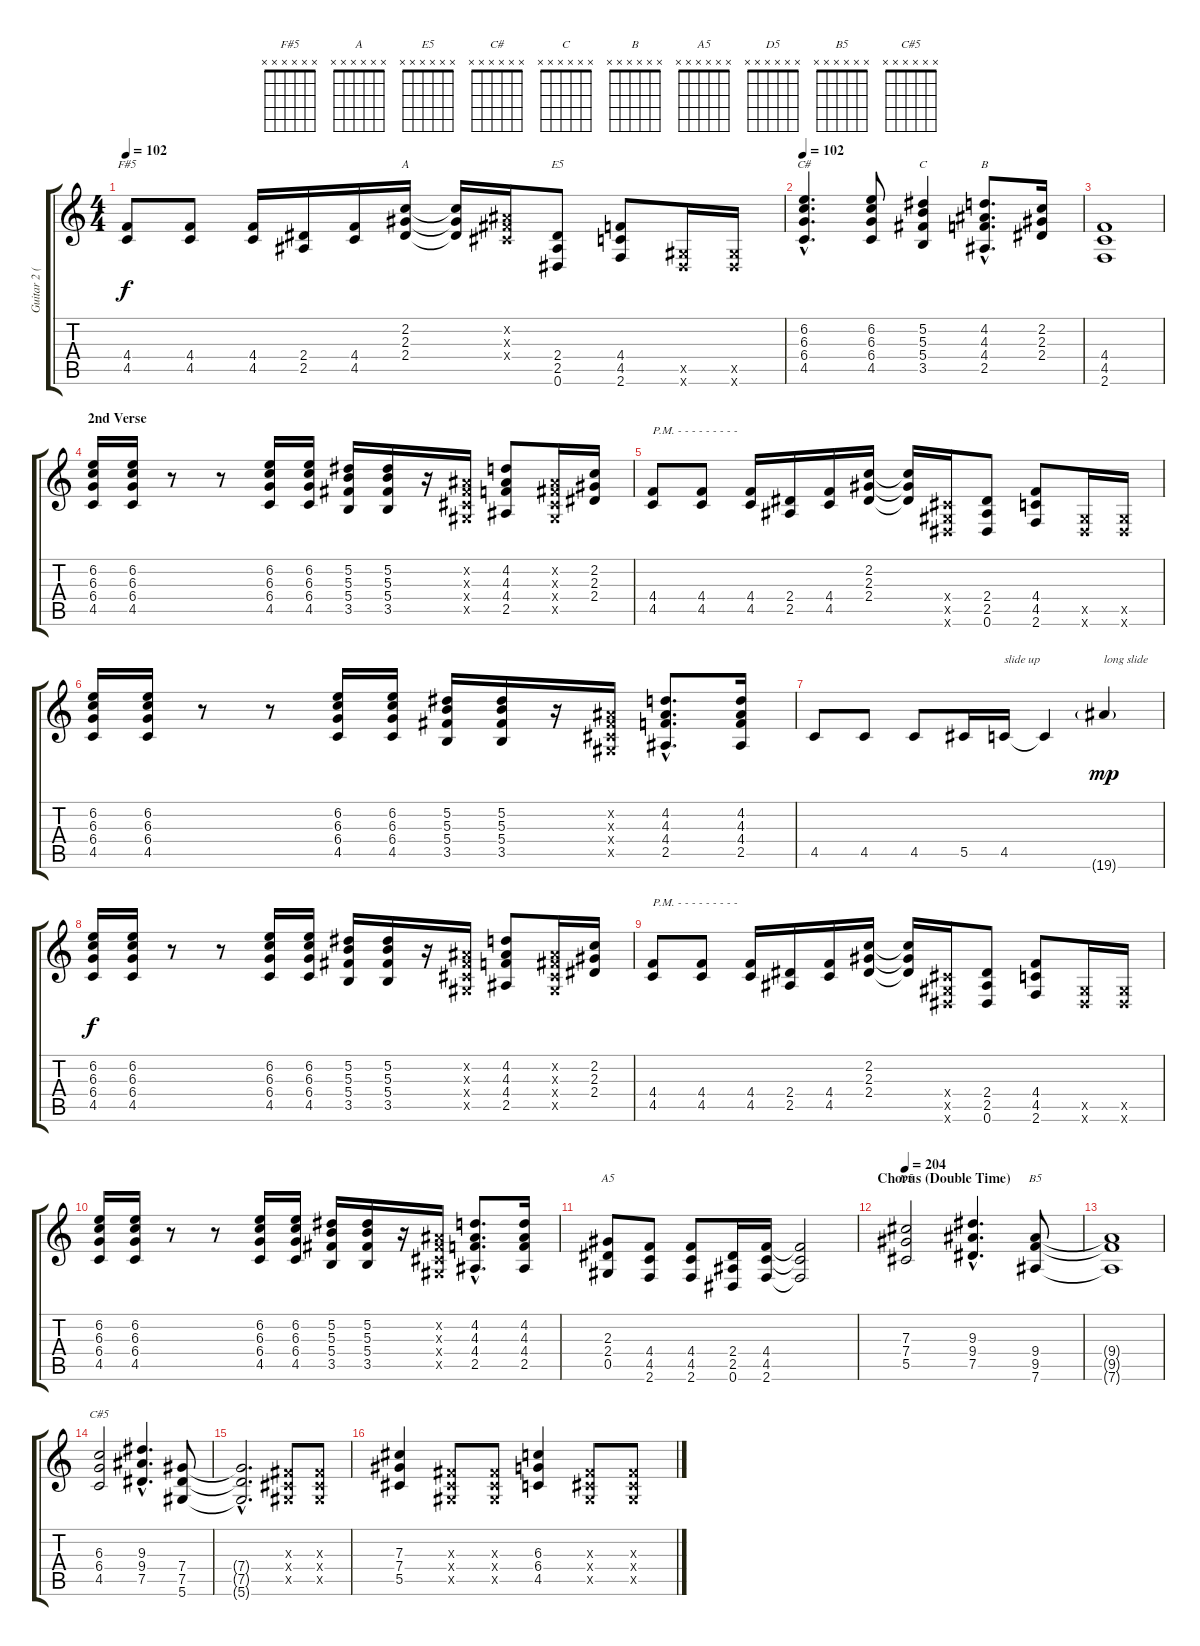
\track ("Guitar 2 (Izzy)" "Guitar 2 (") {instrument overdrivenguitar}
\staff {score tabs}
\tuning (Eb4 Bb3 Gb3 Db3 Ab2 Eb2) {hide}
\chord ("F#5" x x x x x x)
\chord ("A" x x x x x x)
\chord ("E5" x x x x x x)
\chord ("C#" x x x x x x)
\chord ("C" x x x x x x)
\chord ("B" x x x x x x)
\chord ("A5" x x x x x x)
\chord ("D5" x x x x x x)
\chord ("B5" x x x x x x)
\chord ("C#5" x x x x x x)
\ts (4 4)
\tempo 102
\clef g2
\ks c
(4.4 4.5).8{ch "F#5" dy f} (4.4 4.5).8 (4.4 4.5).16 (2.4 2.5).16 (4.4 4.5).16 (2.2 2.3 2.4).16{ch "A"} (2.2{t} 2.3{t} 2.4{t}).16 (0.2{x} 0.3{x} 0.4{x}).16 (2.4 2.5 0.6).8{ch "E5"} (4.4 4.5 2.6).8 (0.5{x} 0.6{x}).16 (0.5{x} 0.6{x}).16 |
\tempo 102
(6.2{hac} 6.3{hac} 6.4{hac} 4.5{hac}).4{d ch "C#"} (6.2 6.3 6.4 4.5).8 (5.2 5.3 5.4 3.5).4{ch "C"} (4.2{hac} 4.3{hac} 4.4{hac} 2.5{hac}).8{d ch "B"} (2.2 2.3 2.4).16 |
(4.4 4.5 2.6).1 |
\section ("" "2nd Verse")
(6.2 6.3 6.4 4.5).16 (6.2 6.3 6.4 4.5).16 r.8 r.8 (6.2 6.3 6.4 4.5).16 (6.2 6.3 6.4 4.5).16 (5.2 5.3 5.4 3.5).16 (5.2 5.3 5.4 3.5).16 r.16 (0.2{x} 0.3{x} 0.4{x} 0.5{x}).16 (4.2 4.3 4.4 2.5).8 (0.2{x} 0.3{x} 0.4{x} 0.5{x}).16 (2.2 2.3 2.4).16 |
(4.4 4.5).8{txt "P.M. - - - - - - - - -"} (4.4 4.5).8 (4.4 4.5).16 (2.4 2.5).16 (4.4 4.5).16 (2.2 2.3 2.4).16 (2.2{t} 2.3{t} 2.4{t}).16 (0.4{x} 0.5{x} 0.6{x}).16 (2.4 2.5 0.6).8 (4.4 4.5 2.6).8 (0.5{x} 0.6{x}).16 (0.5{x} 0.6{x}).16 |
(6.2 6.3 6.4 4.5).16 (6.2 6.3 6.4 4.5).16 r.8 r.8 (6.2 6.3 6.4 4.5).16 (6.2 6.3 6.4 4.5).16 (5.2 5.3 5.4 3.5).16 (5.2 5.3 5.4 3.5).16 r.16 (0.2{x} 0.3{x} 0.4{x} 0.5{x}).16 (4.2{hac} 4.3{hac} 4.4{hac} 2.5{hac}).8{d} (4.2 4.3 4.4 2.5).16 |
4.5.8 4.5.8 4.5.8 5.5.16 4.5.16{txt "slide up"} 4.5{t}.4 19.6{g}.4{txt "long slide" dy mp} |
(6.2 6.3 6.4 4.5).16{dy f} (6.2 6.3 6.4 4.5).16 r.8 r.8 (6.2 6.3 6.4 4.5).16 (6.2 6.3 6.4 4.5).16 (5.2 5.3 5.4 3.5).16 (5.2 5.3 5.4 3.5).16 r.16 (0.2{x} 0.3{x} 0.4{x} 0.5{x}).16 (4.2 4.3 4.4 2.5).8 (0.2{x} 0.3{x} 0.4{x} 0.5{x}).16 (2.2 2.3 2.4).16 |
(4.4 4.5).8{txt "P.M. - - - - - - - - -"} (4.4 4.5).8 (4.4 4.5).16 (2.4 2.5).16 (4.4 4.5).16 (2.2 2.3 2.4).16 (2.2{t} 2.3{t} 2.4{t}).16 (0.4{x} 0.5{x} 0.6{x}).16 (2.4 2.5 0.6).8 (4.4 4.5 2.6).8 (0.5{x} 0.6{x}).16 (0.5{x} 0.6{x}).16 |
(6.2 6.3 6.4 4.5).16 (6.2 6.3 6.4 4.5).16 r.8 r.8 (6.2 6.3 6.4 4.5).16 (6.2 6.3 6.4 4.5).16 (5.2 5.3 5.4 3.5).16 (5.2 5.3 5.4 3.5).16 r.16 (0.2{x} 0.3{x} 0.4{x} 0.5{x}).16 (4.2{hac} 4.3{hac} 4.4{hac} 2.5{hac}).8{d} (4.2 4.3 4.4 2.5).16 |
(2.3 2.4 0.5).8{ch "A5"} (4.4 4.5 2.6).8 (4.4 4.5 2.6).8 (2.4 2.5 0.6).16 (4.4 4.5 2.6).16 (4.4{t} 4.5{t} 2.6{t}).2 |
\section ("" "Chorus (Double Time)")
\tempo 204
(7.3 7.4 5.5).2{ch "D5"} (9.3{hac} 9.4{hac} 7.5{hac}).4{d} (9.4 9.5 7.6).8{ch "B5"} |
(9.4{t} 9.5{t} 7.6{t}).1 |
(6.3 6.4 4.5).2{ch "C#5"} (9.3{hac} 9.4{hac} 7.5{hac}).4{d} (7.4 7.5 5.6).8 |
(7.4{hac t} 7.5{hac t} 5.6{hac t}).2{d} (0.3{x} 0.4{x} 0.5{x}).8 (0.3{x} 0.4{x} 0.5{x}).8 |
(7.3 7.4 5.5).4 (0.3{x} 0.4{x} 0.5{x}).8 (0.3{x} 0.4{x} 0.5{x}).8 (6.3 6.4 4.5).4 (0.3{x} 0.4{x} 0.5{x}).8 (0.3{x} 0.4{x} 0.5{x}).8
